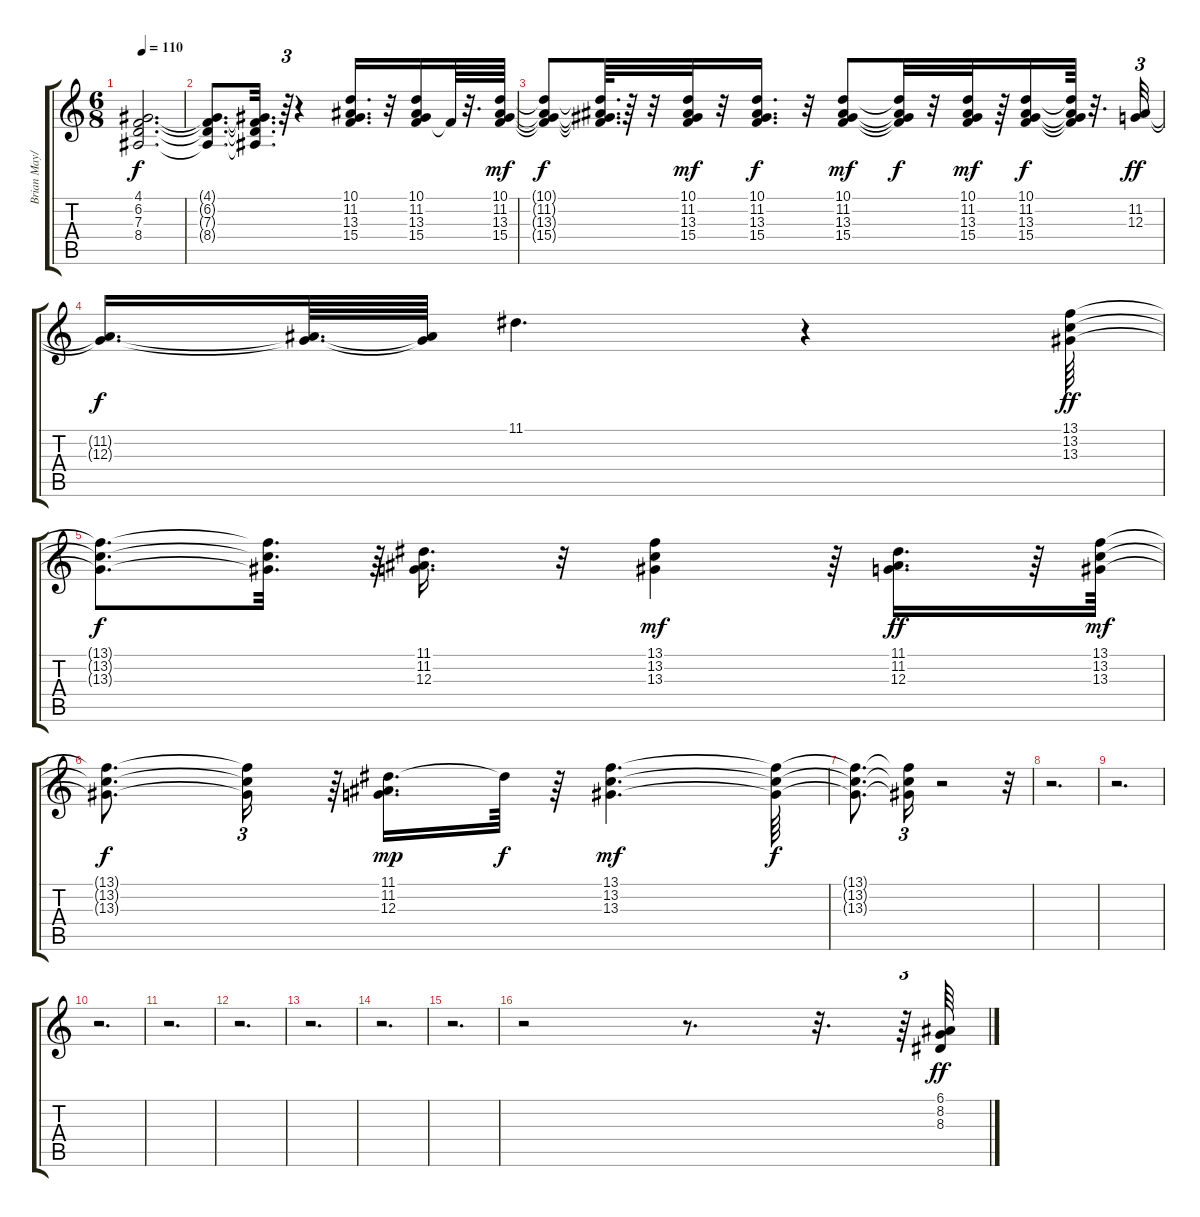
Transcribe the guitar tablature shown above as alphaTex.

\track ("Brian May/Roger Taylor Chorus" "Brian May/") {mute instrument choiraahs}
\staff {score tabs}
\tuning (E4 B3 G3 D3 A2 E2) {hide}
\ts (6 8)
\tempo 110
\clef g2
\ks c
(4.1{t} 6.2{t} 7.3{t} 8.4{t}).2{d dy f} |
(4.1{t} 6.2{t} 7.3{t} 8.4{t}).8{d} (4.1{t} 6.2{t} 7.3{t} 8.4{t}).32{d} r.64{tu (3 2)} r.4 (10.1 11.2 13.3 15.4).16{d} r.32 (10.1 11.2 13.3 15.4).16 15.4{t}.64 r.32{d} (10.1 11.2 13.3 15.4).64{dy mf} |
(10.1{t} 11.2{t} 13.3{t} 15.4{t}).8{dy f} (10.1{t} 11.2{t} 13.3{t} 15.4{t}).64{d} r.64 r.32 (10.1 11.2 13.3 15.4).32{dy mf} r.32 (10.1 11.2 13.3 15.4).16{d dy f} r.32 (10.1 11.2 13.3 15.4).8{dy mf} (10.1{t} 11.2{t} 13.3{t} 15.4{t}).32{dy f} r.32 (10.1 11.2 13.3 15.4).32{dy mf} r.64 (10.1 11.2 13.3 15.4).16{dy f} (10.1{t} 11.2{t} 13.3{t} 15.4{t}).64 r.32{d} (11.2 12.3).32{tu (3 2) dy ff} |
(11.2{t} 12.3{t}).16{d dy f} (11.2{t} 12.3{t}).64{d} (11.2{t} 12.3{t}).64 11.1.4{d} r.4 (13.1 13.2 13.3).64{dy ff} |
(13.1{t} 13.2{t} 13.3{t}).8{d dy f} (13.1{t} 13.2{t} 13.3{t}).32{d} r.64{tu (3 2)} (11.1 11.2 12.3).16{d} r.32 (13.1 13.2 13.3).4{dy mf} r.64 (11.1 11.2 12.3).16{d dy ff} r.64 (13.1 13.2 13.3).64{dy mf} |
(13.1{t} 13.2{t} 13.3{t}).8{d dy f} (13.1{t} 13.2{t} 13.3{t}).16{tu (3 2)} r.64 (11.1 11.2 12.3).16{d dy mp} 11.1{t}.64{dy f} r.64 (13.1 13.2 13.3).4{d dy mf} (13.1{t} 13.2{t} 13.3{t}).64{dy f} |
(13.1{t} 13.2{t} 13.3{t}).8{d} (13.1{t} 13.2{t} 13.3{t}).16{tu (3 2)} r.2 r.32{tu (3 2)} |
r.2{d} |
r.2{d} |
r.2{d} |
r.2{d} |
r.2{d} |
r.2{d} |
r.2{d} |
r.2{d} |
r.2 r.8{d} r.32{d} r.64{tu (3 2)} (6.1 8.2 8.3).64{dy ff}
